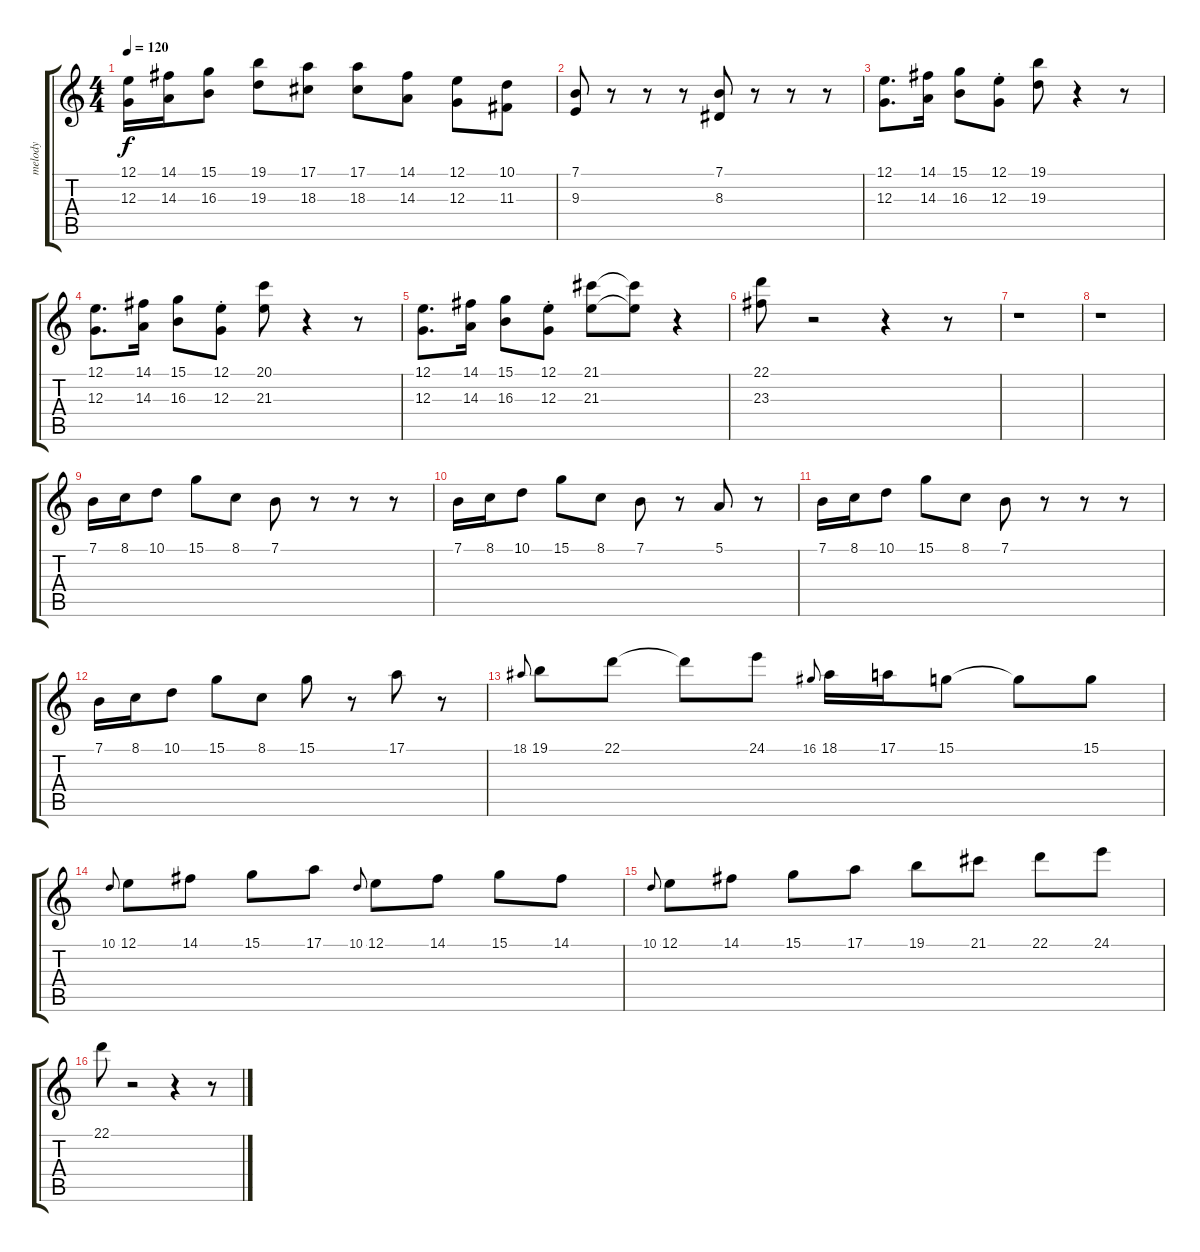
\track ("melody" "melody") {instrument xylophone}
\staff {score tabs}
\tuning (E4 B3 G3 D3 A2 E2) {hide}
\ts (4 4)
\tempo 120
\clef g2
\ks c
(12.1 12.3).16{dy f} (14.1 14.3).16 (15.1 16.3).8 (19.1 19.3).8 (17.1 18.3).8 (17.1 18.3).8 (14.1 14.3).8 (12.1 12.3).8 (10.1 11.3).8 |
(7.1 9.3).8 r.8 r.8 r.8 (7.1 8.3).8 r.8 r.8 r.8 |
(12.1 12.3).8{d} (14.1 14.3).16 (15.1 16.3).8 (12.1{st} 12.3{st}).8 (19.1 19.3).8 r.4 r.8 |
(12.1 12.3).8{d} (14.1 14.3).16 (15.1 16.3).8 (12.1{st} 12.3{st}).8 (20.1 21.3).8 r.4 r.8 |
(12.1 12.3).8{d} (14.1 14.3).16 (15.1 16.3).8 (12.1{st} 12.3{st}).8 (21.1 21.3).8 (21.1{t} 21.3{t}).8 r.4 |
(22.1 23.3).8 r.2 r.4 r.8 |
r.1 |
r.1 |
7.1.16 8.1.16 10.1.8 15.1.8 8.1.8 7.1.8 r.8 r.8 r.8 |
7.1.16 8.1.16 10.1.8 15.1.8 8.1.8 7.1.8 r.8 5.1.8 r.8 |
7.1.16 8.1.16 10.1.8 15.1.8 8.1.8 7.1.8 r.8 r.8 r.8 |
7.1.16 8.1.16 10.1.8 15.1.8 8.1.8 15.1.8 r.8 17.1.8 r.8 |
18.1.8{gr onbeat} 19.1.8 22.1.8 22.1{t}.8 24.1.8 16.1.8{gr onbeat} 18.1.16 17.1.16 15.1.8 15.1{t}.8 15.1.8 |
10.1.8{gr onbeat} 12.1.8 14.1.8 15.1.8 17.1.8 10.1.8{gr onbeat} 12.1.8 14.1.8 15.1.8 14.1.8 |
10.1.8{gr onbeat} 12.1.8 14.1.8 15.1.8 17.1.8 19.1.8 21.1.8 22.1.8 24.1.8 |
22.1.8 r.2 r.4 r.8
